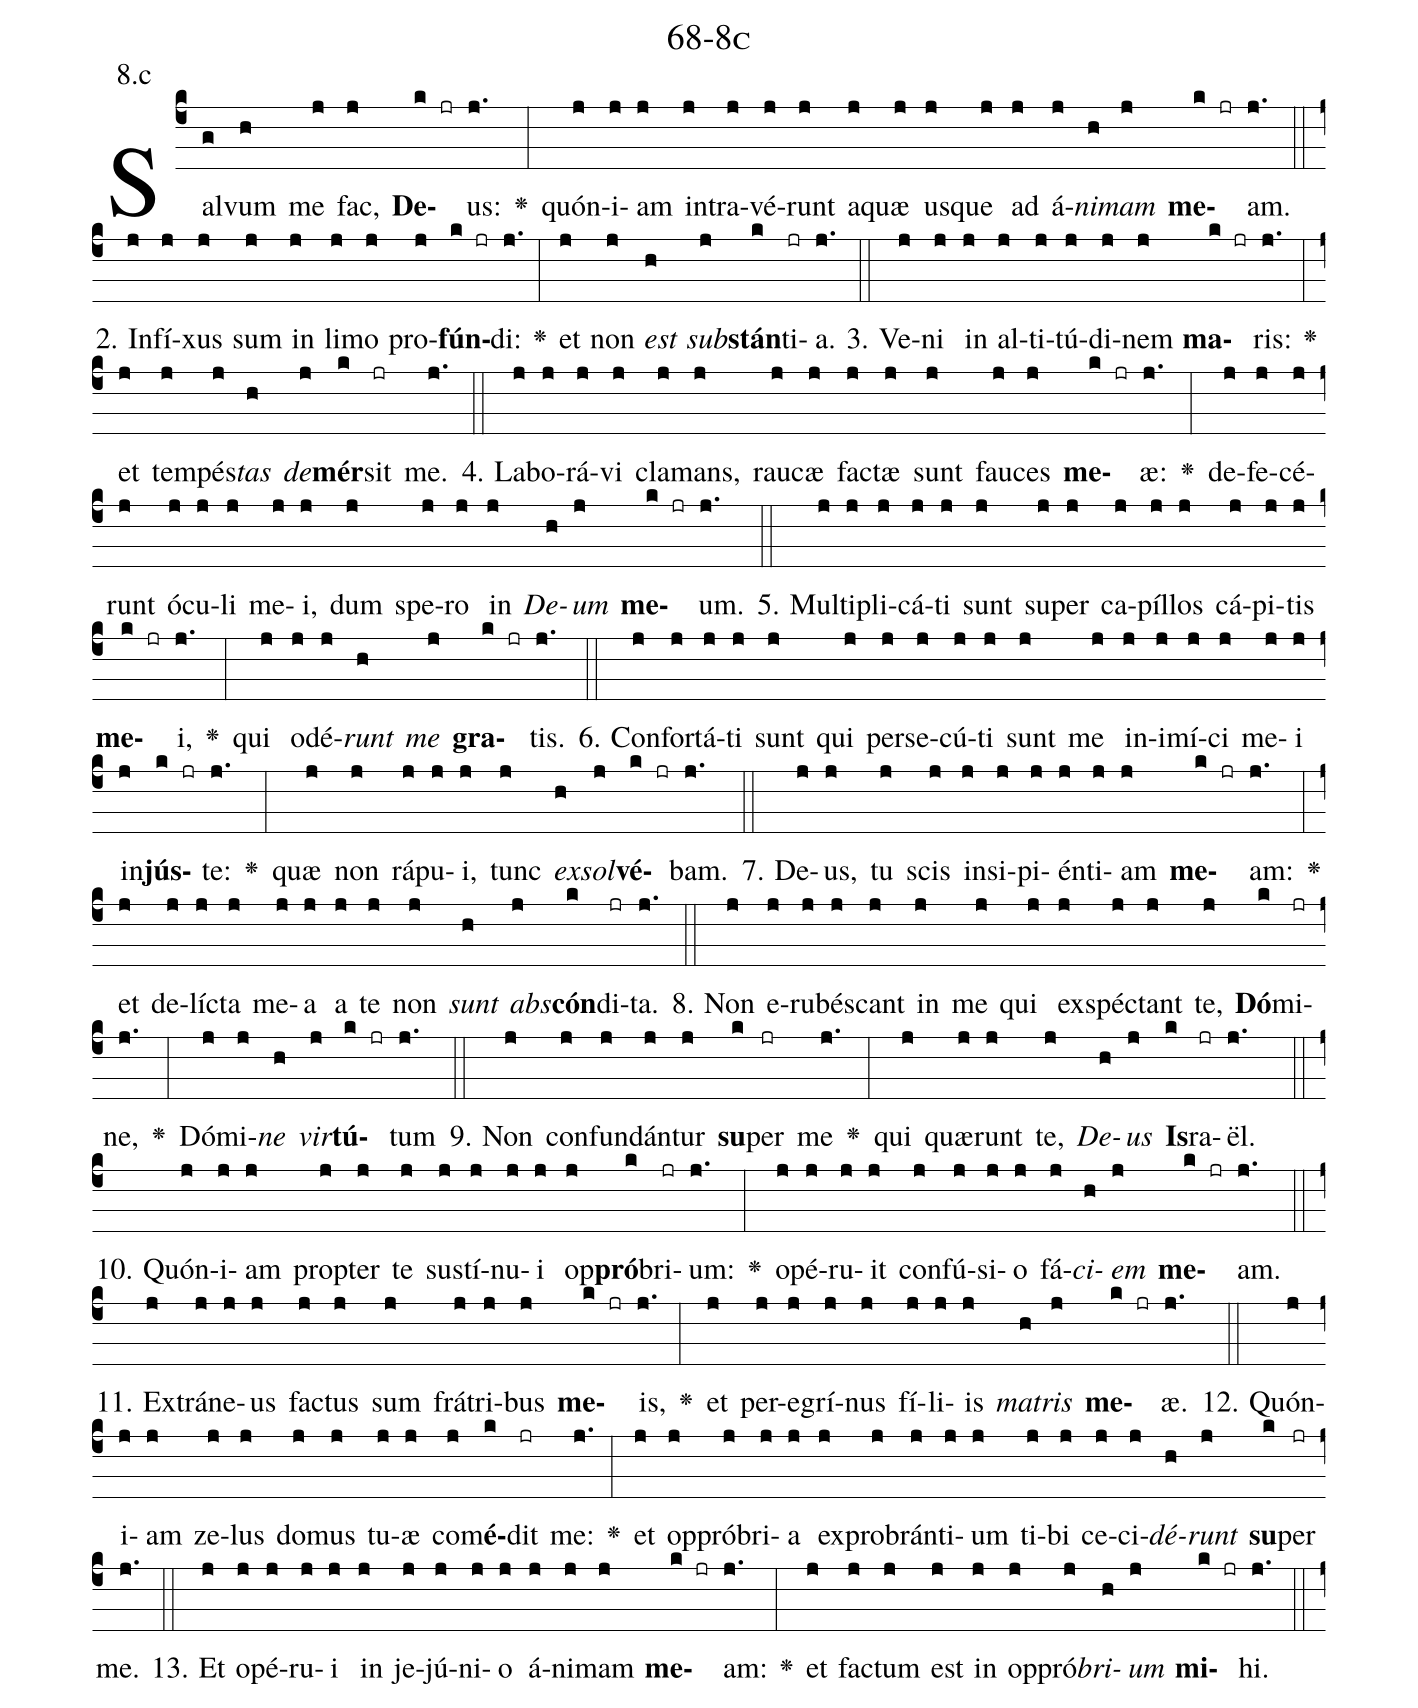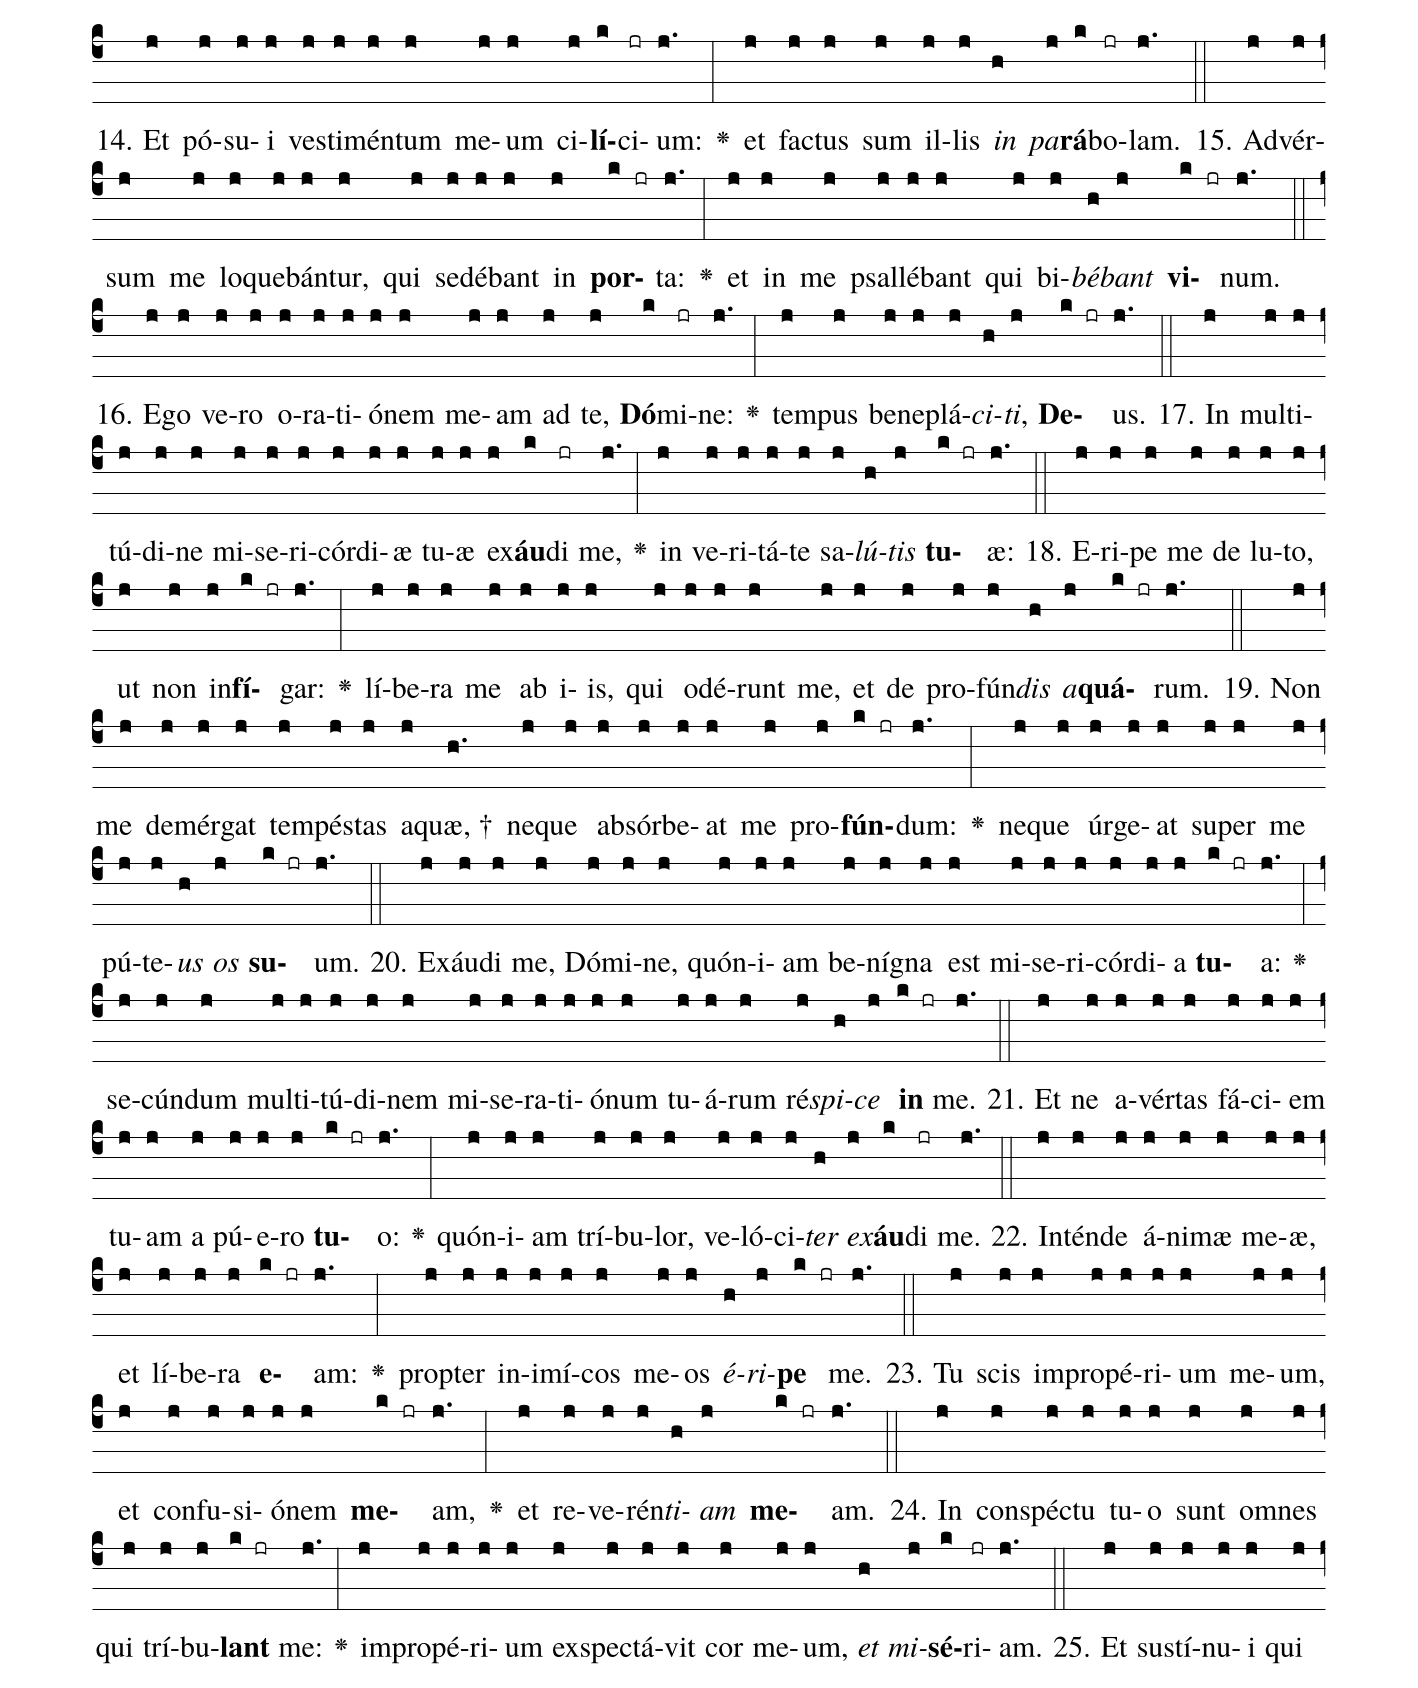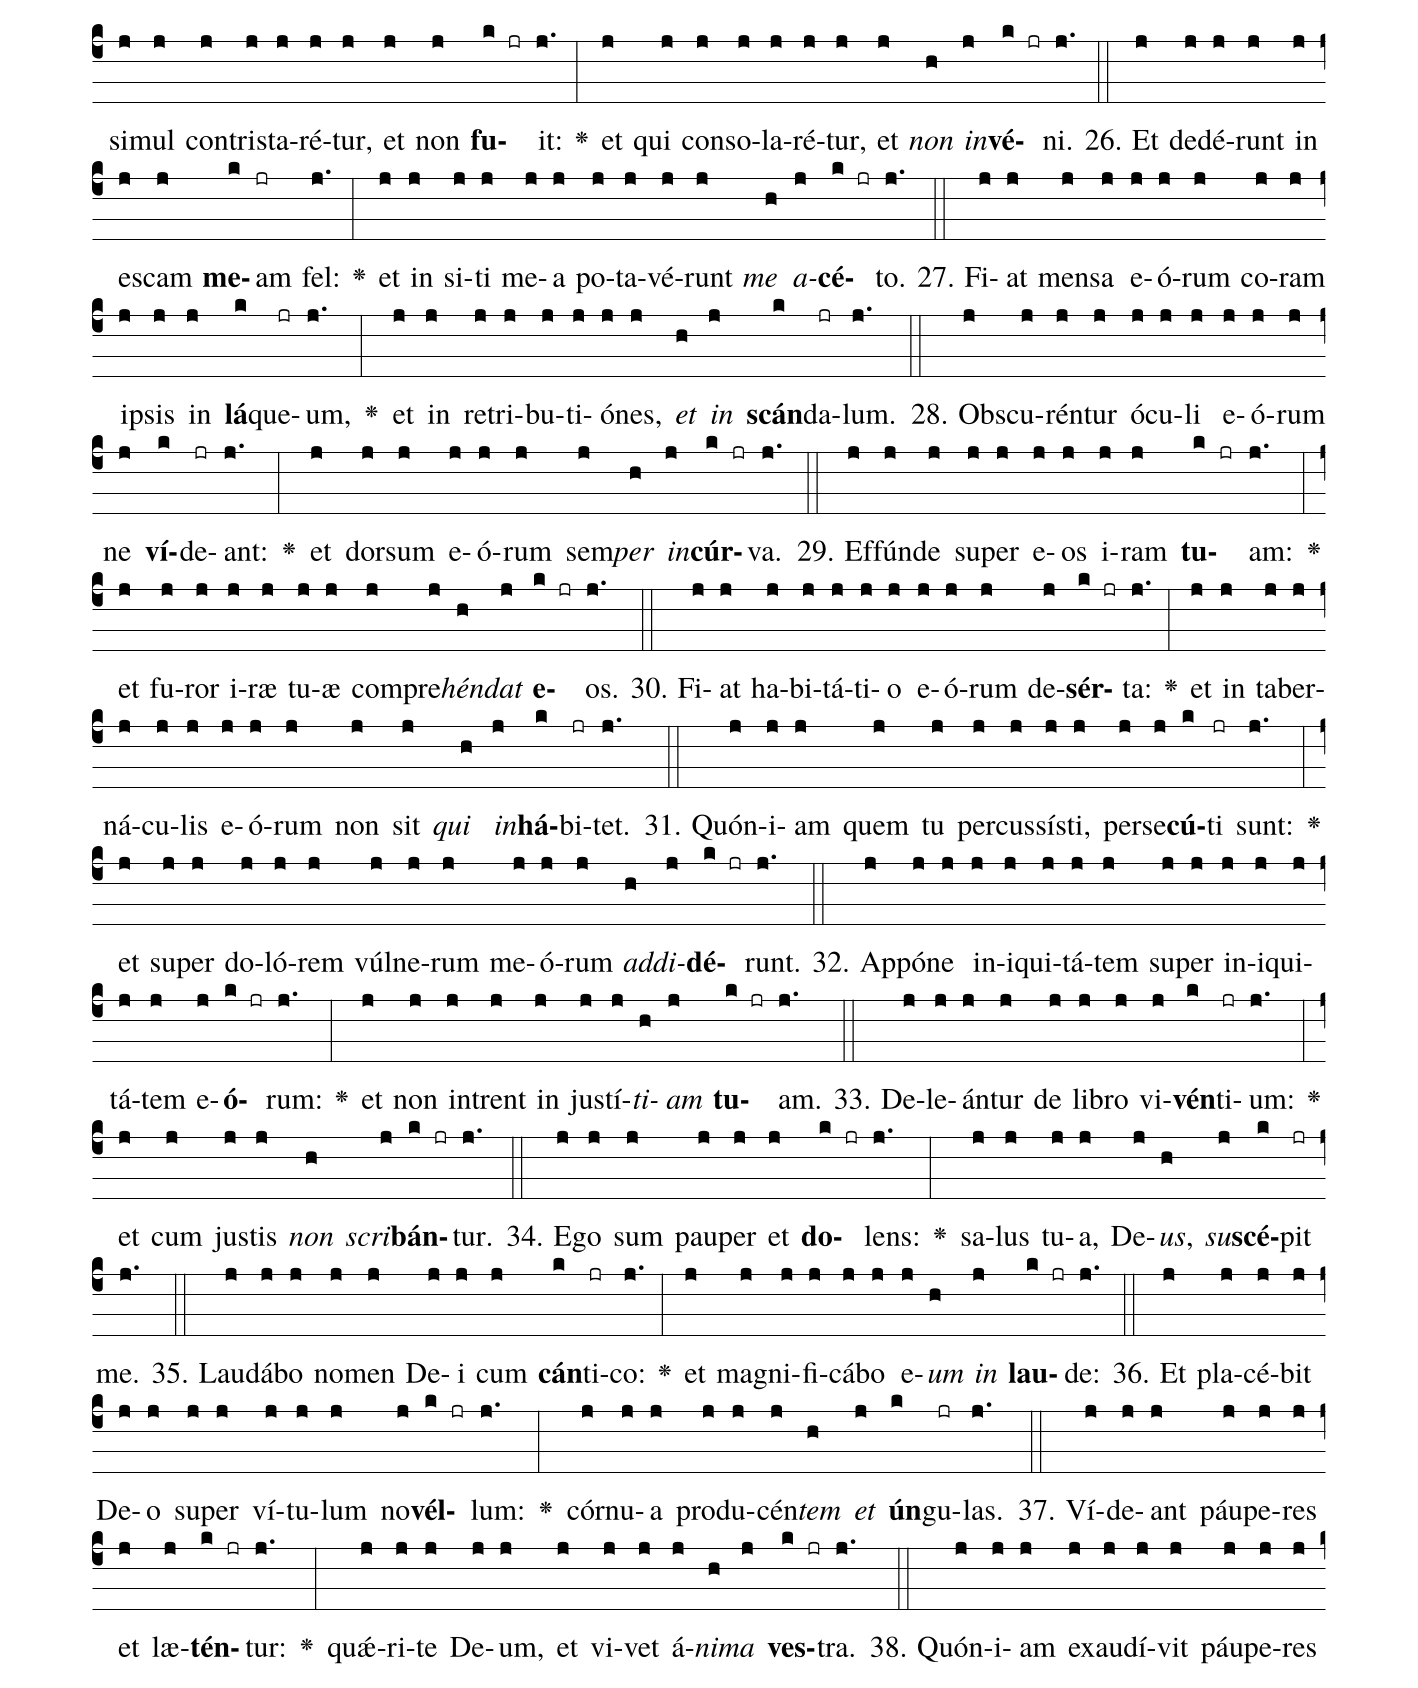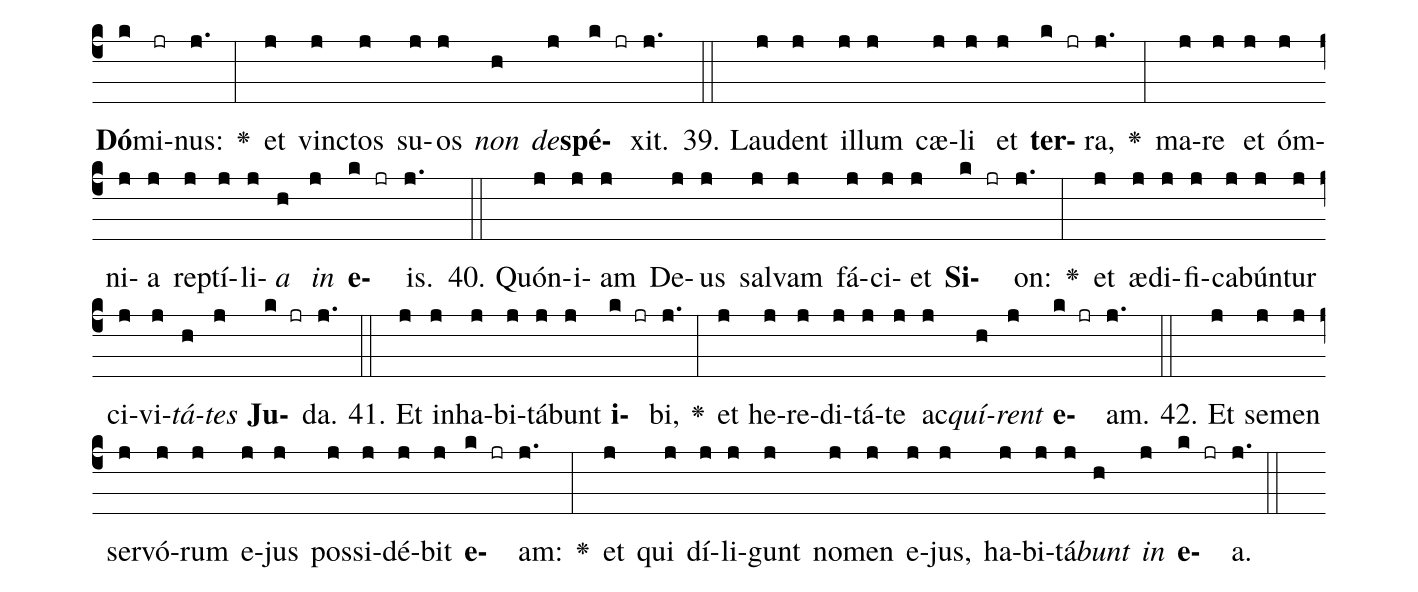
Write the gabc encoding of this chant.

name: 68-8c;
annotation: 8.c;
%%
(c4)Sal(g)vum(h) me(j) fac,(j) <b>De</b>(k jr)us:(j.) <v>\greheightstar</v>(:) quón(j)i(j)am(j) in(j)tra(j)vé(j)runt(j) a(j)quæ(j) us(j)que(j) ad(j) á(j)<i>ni</i>(h)<i>mam</i>(j) <b>me</b>(k jr)am.(j.) (::)
2. In(j)fí(j)xus(j) sum(j) in(j) li(j)mo(j) pro(j)<b>fún</b>(k jr)di:(j.) <v>\greheightstar</v>(:) et(j) non(j) <i>est</i>(h) <i>sub</i>(j)<b>stán</b>(k)ti(jr)a.(j.) (::)
3. Ve(j)ni(j) in(j) al(j)ti(j)tú(j)di(j)nem(j) <b>ma</b>(k jr)ris:(j.) <v>\greheightstar</v>(:) et(j) tem(j)pés(j)<i>tas</i>(h) <i>de</i>(j)<b>mér</b>(k)sit(jr) me.(j.) (::)
4. La(j)bo(j)rá(j)vi(j) cla(j)mans,(j) rau(j)cæ(j) fac(j)tæ(j) sunt(j) fau(j)ces(j) <b>me</b>(k jr)æ:(j.) <v>\greheightstar</v>(:) de(j)fe(j)cé(j)runt(j) ó(j)cu(j)li(j) me(j)i,(j) dum(j) spe(j)ro(j) in(j) <i>De</i>(h)<i>um</i>(j) <b>me</b>(k jr)um.(j.) (::)
5. Mul(j)ti(j)pli(j)cá(j)ti(j) sunt(j) su(j)per(j) ca(j)píl(j)los(j) cá(j)pi(j)tis(j) <b>me</b>(k jr)i,(j.) <v>\greheightstar</v>(:) qui(j) o(j)dé(j)<i>runt</i>(h) <i>me</i>(j) <b>gra</b>(k jr)tis.(j.) (::)
6. Con(j)for(j)tá(j)ti(j) sunt(j) qui(j) per(j)se(j)cú(j)ti(j) sunt(j) me(j) in(j)i(j)mí(j)ci(j) me(j)i(j) in(j)<b>jús</b>(k jr)te:(j.) <v>\greheightstar</v>(:) quæ(j) non(j) rá(j)pu(j)i,(j) tunc(j) <i>ex</i>(h)<i>sol</i>(j)<b>vé</b>(k jr)bam.(j.) (::)
7. De(j)us,(j) tu(j) scis(j) in(j)si(j)pi(j)én(j)ti(j)am(j) <b>me</b>(k jr)am:(j.) <v>\greheightstar</v>(:) et(j) de(j)líc(j)ta(j) me(j)a(j) a(j) te(j) non(j) <i>sunt</i>(h) <i>abs</i>(j)<b>cón</b>(k)di(jr)ta.(j.) (::)
8. Non(j) e(j)ru(j)bés(j)cant(j) in(j) me(j) qui(j) ex(j)spéc(j)tant(j) te,(j) <b>Dó</b>(k)mi(jr)ne,(j.) <v>\greheightstar</v>(:) Dó(j)mi(j)<i>ne</i>(h) <i>vir</i>(j)<b>tú</b>(k jr)tum(j.) (::)
9. Non(j) con(j)fun(j)dán(j)tur(j) <b>su</b>(k)per(jr) me(j.) <v>\greheightstar</v>(:) qui(j) quæ(j)runt(j) te,(j) <i>De</i>(h)<i>us</i>(j) <b>Is</b>(k)ra(jr)ël.(j.) (::)
10. Quón(j)i(j)am(j) prop(j)ter(j) te(j) sus(j)tí(j)nu(j)i(j) op(j)<b>pró</b>(k)bri(jr)um:(j.) <v>\greheightstar</v>(:) o(j)pé(j)ru(j)it(j) con(j)fú(j)si(j)o(j) fá(j)<i>ci</i>(h)<i>em</i>(j) <b>me</b>(k jr)am.(j.) (::)
11. Ex(j)trá(j)ne(j)us(j) fac(j)tus(j) sum(j) frá(j)tri(j)bus(j) <b>me</b>(k jr)is,(j.) <v>\greheightstar</v>(:) et(j) per(j)e(j)grí(j)nus(j) fí(j)li(j)is(j) <i>ma</i>(h)<i>tris</i>(j) <b>me</b>(k jr)æ.(j.) (::)
12. Quón(j)i(j)am(j) ze(j)lus(j) do(j)mus(j) tu(j)æ(j) com(j)<b>é</b>(k)dit(jr) me:(j.) <v>\greheightstar</v>(:) et(j) op(j)pró(j)bri(j)a(j) ex(j)pro(j)brán(j)ti(j)um(j) ti(j)bi(j) ce(j)ci(j)<i>dé</i>(h)<i>runt</i>(j) <b>su</b>(k)per(jr) me.(j.) (::)
13. Et(j) o(j)pé(j)ru(j)i(j) in(j) je(j)jú(j)ni(j)o(j) á(j)ni(j)mam(j) <b>me</b>(k jr)am:(j.) <v>\greheightstar</v>(:) et(j) fac(j)tum(j) est(j) in(j) op(j)pró(j)<i>bri</i>(h)<i>um</i>(j) <b>mi</b>(k jr)hi.(j.) (::)
14. Et(j) pó(j)su(j)i(j) ves(j)ti(j)mén(j)tum(j) me(j)um(j) ci(j)<b>lí</b>(k)ci(jr)um:(j.) <v>\greheightstar</v>(:) et(j) fac(j)tus(j) sum(j) il(j)lis(j) <i>in</i>(h) <i>pa</i>(j)<b>rá</b>(k)bo(jr)lam.(j.) (::)
15. Ad(j)vér(j)sum(j) me(j) lo(j)que(j)bán(j)tur,(j) qui(j) se(j)dé(j)bant(j) in(j) <b>por</b>(k jr)ta:(j.) <v>\greheightstar</v>(:) et(j) in(j) me(j) psal(j)lé(j)bant(j) qui(j) bi(j)<i>bé</i>(h)<i>bant</i>(j) <b>vi</b>(k jr)num.(j.) (::)
16. E(j)go(j) ve(j)ro(j) o(j)ra(j)ti(j)ó(j)nem(j) me(j)am(j) ad(j) te,(j) <b>Dó</b>(k)mi(jr)ne:(j.) <v>\greheightstar</v>(:) tem(j)pus(j) be(j)ne(j)plá(j)<i>ci</i>(h)<i>ti</i>,(j) <b>De</b>(k jr)us.(j.) (::)
17. In(j) mul(j)ti(j)tú(j)di(j)ne(j) mi(j)se(j)ri(j)cór(j)di(j)æ(j) tu(j)æ(j) ex(j)<b>áu</b>(k)di(jr) me,(j.) <v>\greheightstar</v>(:) in(j) ve(j)ri(j)tá(j)te(j) sa(j)<i>lú</i>(h)<i>tis</i>(j) <b>tu</b>(k jr)æ:(j.) (::)
18. E(j)ri(j)pe(j) me(j) de(j) lu(j)to,(j) ut(j) non(j) in(j)<b>fí</b>(k jr)gar:(j.) <v>\greheightstar</v>(:) lí(j)be(j)ra(j) me(j) ab(j) i(j)is,(j) qui(j) o(j)dé(j)runt(j) me,(j) et(j) de(j) pro(j)fún(j)<i>dis</i>(h) <i>a</i>(j)<b>quá</b>(k jr)rum.(j.) (::)
19. Non(j) me(j) de(j)mér(j)gat(j) tem(j)pés(j)tas(j) a(j)quæ, †(h.) ne(j)que(j) ab(j)sór(j)be(j)at(j) me(j) pro(j)<b>fún</b>(k jr)dum:(j.) <v>\greheightstar</v>(:) ne(j)que(j) úr(j)ge(j)at(j) su(j)per(j) me(j) pú(j)te(j)<i>us</i>(h) <i>os</i>(j) <b>su</b>(k jr)um.(j.) (::)
20. Ex(j)áu(j)di(j) me,(j) Dó(j)mi(j)ne,(j) quón(j)i(j)am(j) be(j)ní(j)gna(j) est(j) mi(j)se(j)ri(j)cór(j)di(j)a(j) <b>tu</b>(k jr)a:(j.) <v>\greheightstar</v>(:) se(j)cún(j)dum(j) mul(j)ti(j)tú(j)di(j)nem(j) mi(j)se(j)ra(j)ti(j)ó(j)num(j) tu(j)á(j)rum(j) ré(j)<i>spi</i>(h)<i>ce</i>(j) <b>in</b>(k jr) me.(j.) (::)
21. Et(j) ne(j) a(j)vér(j)tas(j) fá(j)ci(j)em(j) tu(j)am(j) a(j) pú(j)e(j)ro(j) <b>tu</b>(k jr)o:(j.) <v>\greheightstar</v>(:) quón(j)i(j)am(j) trí(j)bu(j)lor,(j) ve(j)ló(j)ci(j)<i>ter</i>(h) <i>ex</i>(j)<b>áu</b>(k)di(jr) me.(j.) (::)
22. In(j)tén(j)de(j) á(j)ni(j)mæ(j) me(j)æ,(j) et(j) lí(j)be(j)ra(j) <b>e</b>(k jr)am:(j.) <v>\greheightstar</v>(:) prop(j)ter(j) in(j)i(j)mí(j)cos(j) me(j)os(j) <i>é</i>(h)<i>ri</i>(j)<b>pe</b>(k jr) me.(j.) (::)
23. Tu(j) scis(j) im(j)pro(j)pé(j)ri(j)um(j) me(j)um,(j) et(j) con(j)fu(j)si(j)ó(j)nem(j) <b>me</b>(k jr)am,(j.) <v>\greheightstar</v>(:) et(j) re(j)ve(j)rén(j)<i>ti</i>(h)<i>am</i>(j) <b>me</b>(k jr)am.(j.) (::)
24. In(j) con(j)spéc(j)tu(j) tu(j)o(j) sunt(j) om(j)nes(j) qui(j) trí(j)bu(j)<b>lant</b>(k jr) me:(j.) <v>\greheightstar</v>(:) im(j)pro(j)pé(j)ri(j)um(j) ex(j)spec(j)tá(j)vit(j) cor(j) me(j)um,(j) <i>et</i>(h) <i>mi</i>(j)<b>sé</b>(k)ri(jr)am.(j.) (::)
25. Et(j) sus(j)tí(j)nu(j)i(j) qui(j) si(j)mul(j) con(j)tris(j)ta(j)ré(j)tur,(j) et(j) non(j) <b>fu</b>(k jr)it:(j.) <v>\greheightstar</v>(:) et(j) qui(j) con(j)so(j)la(j)ré(j)tur,(j) et(j) <i>non</i>(h) <i>in</i>(j)<b>vé</b>(k jr)ni.(j.) (::)
26. Et(j) de(j)dé(j)runt(j) in(j) es(j)cam(j) <b>me</b>(k)am(jr) fel:(j.) <v>\greheightstar</v>(:) et(j) in(j) si(j)ti(j) me(j)a(j) po(j)ta(j)vé(j)runt(j) <i>me</i>(h) <i>a</i>(j)<b>cé</b>(k jr)to.(j.) (::)
27. Fi(j)at(j) men(j)sa(j) e(j)ó(j)rum(j) co(j)ram(j) ip(j)sis(j) in(j) <b>lá</b>(k)que(jr)um,(j.) <v>\greheightstar</v>(:) et(j) in(j) re(j)tri(j)bu(j)ti(j)ó(j)nes,(j) <i>et</i>(h) <i>in</i>(j) <b>scán</b>(k)da(jr)lum.(j.) (::)
28. Obs(j)cu(j)rén(j)tur(j) ó(j)cu(j)li(j) e(j)ó(j)rum(j) ne(j) <b>ví</b>(k)de(jr)ant:(j.) <v>\greheightstar</v>(:) et(j) dor(j)sum(j) e(j)ó(j)rum(j) sem(j)<i>per</i>(h) <i>in</i>(j)<b>cúr</b>(k jr)va.(j.) (::)
29. Ef(j)fún(j)de(j) su(j)per(j) e(j)os(j) i(j)ram(j) <b>tu</b>(k jr)am:(j.) <v>\greheightstar</v>(:) et(j) fu(j)ror(j) i(j)ræ(j) tu(j)æ(j) com(j)pre(j)<i>hén</i>(h)<i>dat</i>(j) <b>e</b>(k jr)os.(j.) (::)
30. Fi(j)at(j) ha(j)bi(j)tá(j)ti(j)o(j) e(j)ó(j)rum(j) de(j)<b>sér</b>(k jr)ta:(j.) <v>\greheightstar</v>(:) et(j) in(j) ta(j)ber(j)ná(j)cu(j)lis(j) e(j)ó(j)rum(j) non(j) sit(j) <i>qui</i>(h) <i>in</i>(j)<b>há</b>(k)bi(jr)tet.(j.) (::)
31. Quón(j)i(j)am(j) quem(j) tu(j) per(j)cus(j)sís(j)ti,(j) per(j)se(j)<b>cú</b>(k)ti(jr) sunt:(j.) <v>\greheightstar</v>(:) et(j) su(j)per(j) do(j)ló(j)rem(j) vúl(j)ne(j)rum(j) me(j)ó(j)rum(j) <i>ad</i>(h)<i>di</i>(j)<b>dé</b>(k jr)runt.(j.) (::)
32. Ap(j)pó(j)ne(j) in(j)i(j)qui(j)tá(j)tem(j) su(j)per(j) in(j)i(j)qui(j)tá(j)tem(j) e(j)<b>ó</b>(k jr)rum:(j.) <v>\greheightstar</v>(:) et(j) non(j) in(j)trent(j) in(j) jus(j)tí(j)<i>ti</i>(h)<i>am</i>(j) <b>tu</b>(k jr)am.(j.) (::)
33. De(j)le(j)án(j)tur(j) de(j) li(j)bro(j) vi(j)<b>vén</b>(k)ti(jr)um:(j.) <v>\greheightstar</v>(:) et(j) cum(j) jus(j)tis(j) <i>non</i>(h) <i>scri</i>(j)<b>bán</b>(k jr)tur.(j.) (::)
34. E(j)go(j) sum(j) pau(j)per(j) et(j) <b>do</b>(k jr)lens:(j.) <v>\greheightstar</v>(:) sa(j)lus(j) tu(j)a,(j) De(j)<i>us</i>,(h) <i>su</i>(j)<b>scé</b>(k)pit(jr) me.(j.) (::)
35. Lau(j)dá(j)bo(j) no(j)men(j) De(j)i(j) cum(j) <b>cán</b>(k)ti(jr)co:(j.) <v>\greheightstar</v>(:) et(j) ma(j)gni(j)fi(j)cá(j)bo(j) e(j)<i>um</i>(h) <i>in</i>(j) <b>lau</b>(k jr)de:(j.) (::)
36. Et(j) pla(j)cé(j)bit(j) De(j)o(j) su(j)per(j) ví(j)tu(j)lum(j) no(j)<b>vél</b>(k jr)lum:(j.) <v>\greheightstar</v>(:) cór(j)nu(j)a(j) pro(j)du(j)cén(j)<i>tem</i>(h) <i>et</i>(j) <b>ún</b>(k)gu(jr)las.(j.) (::)
37. Ví(j)de(j)ant(j) páu(j)pe(j)res(j) et(j) læ(j)<b>tén</b>(k jr)tur:(j.) <v>\greheightstar</v>(:) quǽ(j)ri(j)te(j) De(j)um,(j) et(j) vi(j)vet(j) á(j)<i>ni</i>(h)<i>ma</i>(j) <b>ves</b>(k jr)tra.(j.) (::)
38. Quón(j)i(j)am(j) ex(j)au(j)dí(j)vit(j) páu(j)pe(j)res(j) <b>Dó</b>(k)mi(jr)nus:(j.) <v>\greheightstar</v>(:) et(j) vinc(j)tos(j) su(j)os(j) <i>non</i>(h) <i>de</i>(j)<b>spé</b>(k jr)xit.(j.) (::)
39. Lau(j)dent(j) il(j)lum(j) cæ(j)li(j) et(j) <b>ter</b>(k jr)ra,(j.) <v>\greheightstar</v>(:) ma(j)re(j) et(j) óm(j)ni(j)a(j) rep(j)tí(j)li(j)<i>a</i>(h) <i>in</i>(j) <b>e</b>(k jr)is.(j.) (::)
40. Quón(j)i(j)am(j) De(j)us(j) sal(j)vam(j) fá(j)ci(j)et(j) <b>Si</b>(k jr)on:(j.) <v>\greheightstar</v>(:) et(j) æ(j)di(j)fi(j)ca(j)bún(j)tur(j) ci(j)vi(j)<i>tá</i>(h)<i>tes</i>(j) <b>Ju</b>(k jr)da.(j.) (::)
41. Et(j) in(j)ha(j)bi(j)tá(j)bunt(j) <b>i</b>(k jr)bi,(j.) <v>\greheightstar</v>(:) et(j) he(j)re(j)di(j)tá(j)te(j) ac(j)<i>quí</i>(h)<i>rent</i>(j) <b>e</b>(k jr)am.(j.) (::)
42. Et(j) se(j)men(j) ser(j)vó(j)rum(j) e(j)jus(j) pos(j)si(j)dé(j)bit(j) <b>e</b>(k jr)am:(j.) <v>\greheightstar</v>(:) et(j) qui(j) dí(j)li(j)gunt(j) no(j)men(j) e(j)jus,(j) ha(j)bi(j)tá(j)<i>bunt</i>(h) <i>in</i>(j) <b>e</b>(k jr)a.(j.) (::)
